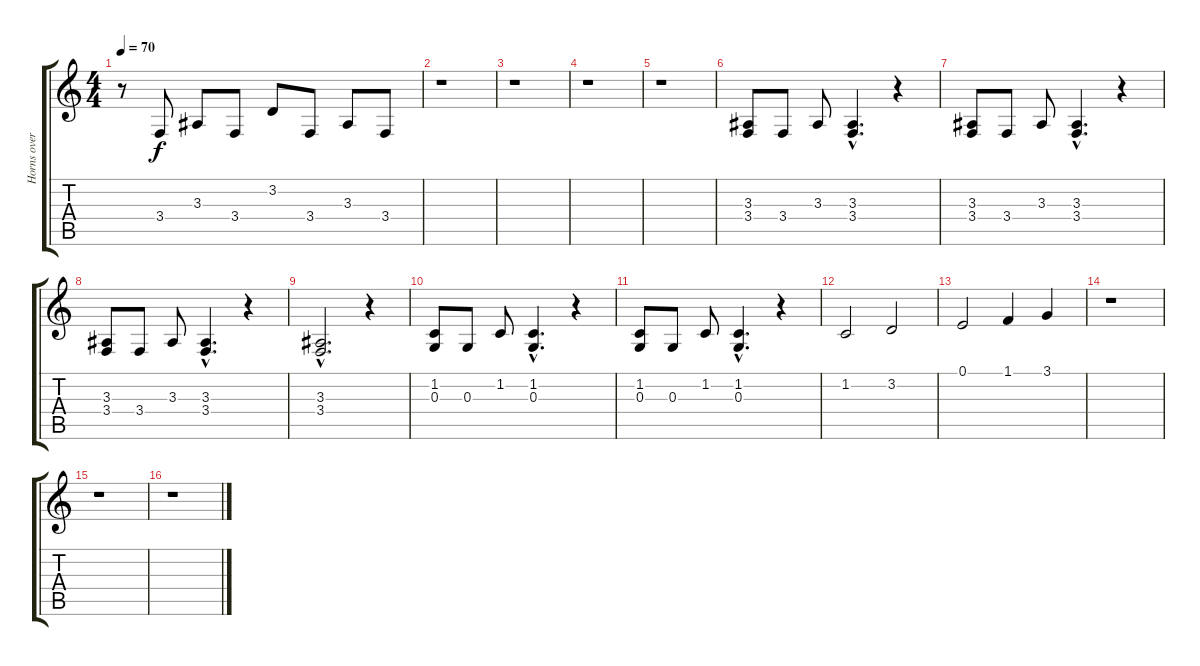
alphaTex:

\track ("Horns over          " "Horns over") {instrument pad4choir}
\staff {score tabs}
\tuning (E4 B3 G3 D3 A2 E2) {hide}
\ts (4 4)
\tempo 70
\clef g2
\ks c
r.8{dy f} 3.4.8 3.3.8 3.4.8 3.2.8 3.4.8 3.3.8 3.4.8 |
r.1 |
r.1 |
r.1 |
r.1 |
(3.3 3.4).8 3.4.8 3.3.8 (3.3{hac} 3.4{hac}).4{d} r.4 |
(3.3 3.4).8 3.4.8 3.3.8 (3.3{hac} 3.4{hac}).4{d} r.4 |
(3.3 3.4).8 3.4.8 3.3.8 (3.3{hac} 3.4{hac}).4{d} r.4 |
(3.3{hac} 3.4{hac}).2{d} r.4 |
(1.2 0.3).8 0.3.8 1.2.8 (1.2{hac} 0.3{hac}).4{d} r.4 |
(1.2 0.3).8 0.3.8 1.2.8 (1.2{hac} 0.3{hac}).4{d} r.4 |
1.2.2 3.2.2 |
0.1.2 1.1.4 3.1.4 |
r.1 |
r.1 |
r.1
